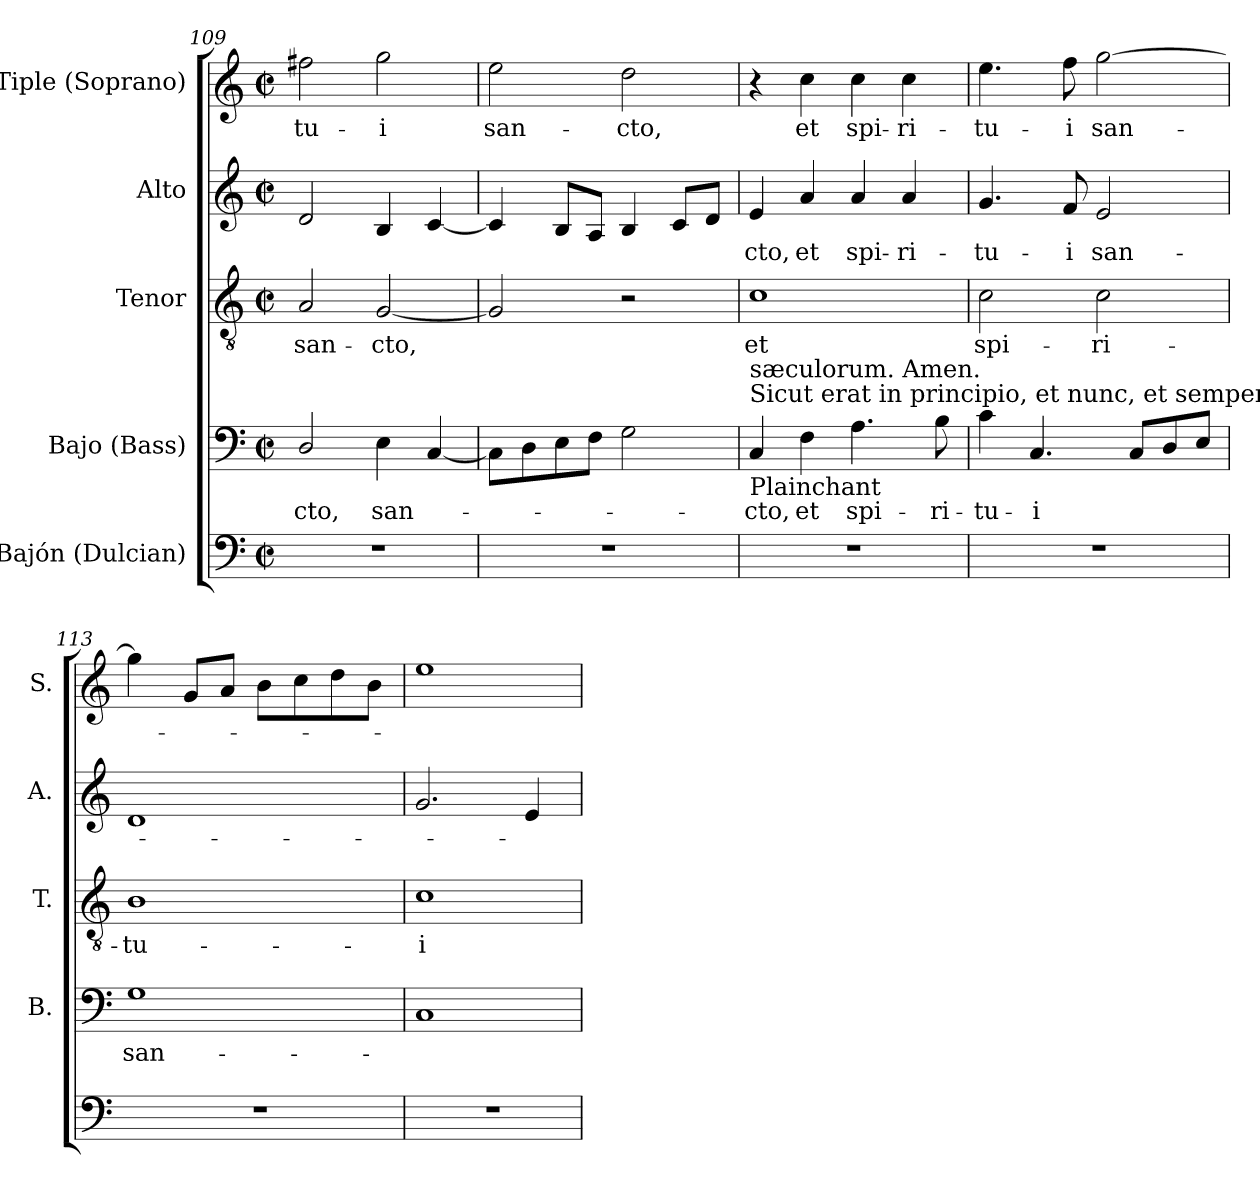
**kern	**kern	**text	**kern	**text	**kern	**text	**kern	**text
*part5	*part4	*part4	*part3	*part3	*part2	*part2	*part1	*part1
*staff5	*staff4	*staff4	*staff3	*staff3	*staff2	*staff2	*staff1	*staff1
*I"Bajón (Dulcian)	*I"Bajo (Bass)	*	*I"Tenor	*	*I"Alto	*	*I"Tiple (Soprano)	*
*	*I'B.	*	*I'T.	*	*I'A.	*	*I'S.	*
*clefF4	*clefF4	*	*clefGv2	*	*clefG2	*	*clefG2	*
*	*	*	*ITrd7c12	*	*	*	*	*
*k[]	*k[]	*	*k[]	*	*k[]	*	*k[]	*
*C:	*C:	*	*C:	*	*C:	*	*C:	*
*M2/2	*M2/2	*	*M2/2	*	*M2/2	*	*M2/2	*
*met(c|)	*met(c|)	*	*met(c|)	*	*met(c|)	*	*met(c|)	*
=109	=109	=109	=109	=109	=109	=109	=109	=109
!	!	!LO:LY:b:color=#000000	!	!	!	!	!	!
!	!	!	!	!LO:LY:b:color=#000000	!	!	!	!
!	!	!	!	!	!	!	!	!LO:LY:b:color=#000000
1r	2Di/	-cto,	2AAi/	san-	2di/	.	2ff#Xi\	-tu-
!	!	!LO:LY:b:color=#000000	!	!	!	!	!	!
!	!	!	!	!LO:LY:b:color=#000000	!	!	!	!
!	!	!	!	!	!	!	!	!LO:LY:b:color=#000000
.	4Ei\	san-	[2GGi/	-cto,	4Bi/	.	2ggi\	-i
.	[4Ci/	.	.	.	[4ci/	.	.	.
=110	=110	=110	=110	=110	=110	=110	=110	=110
!	!	!	!	!	!	!	!	!LO:LY:b:color=#000000
1r	8Ci\L]	.	2GGi/]	.	4ci/]	.	2eei\	san-
.	8Di\	.	.	.	.	.	.	.
.	8Ei\	.	.	.	8Bi/L	.	.	.
.	8Fi\J	.	.	.	8Ai/J	.	.	.
!	!	!	!	!	!	!	!	!LO:LY:b:color=#000000
.	2Gi\	.	2r	.	4Bi/	.	2ddi\	-cto,
.	.	.	.	.	8ci/L	.	.	.
.	.	.	.	.	8di/J	.	.	.
!!LO:PB:g=z
=111	=111	=111	=111	=111	=111	=111	=111	=111
!	!	!LO:LY:b:color=#000000	!	!	!	!	!	!
!	!	!	!	!LO:LY:b:color=#000000	!	!	!	!
!	!LO:TX:b:t=Plainchant	!	!	!	!	!	!	!
!	!LO:TX:t=Sicut erat in principio, et nunc, et semper, et in sæcula	!	!	!	!	!	!	!
!	!LO:TX:t=sæculorum. Amen.	!	!	!	!	!	!	!
!	!	!	!	!	!	!LO:LY:b:color=#000000	!	!
1r	4Ci/	-cto,	1Ci	et	4ei/	-cto,	4r	.
!	!	!LO:LY:b:color=#000000	!	!	!	!	!	!
!	!	!	!	!	!	!LO:LY:b:color=#000000	!	!
!	!	!	!	!	!	!	!	!LO:LY:b:color=#000000
.	4Fi\	et	.	.	4ai/	et	4cci\	et
!	!	!LO:LY:b:color=#000000	!	!	!	!	!	!
!	!	!	!	!	!	!LO:LY:b:color=#000000	!	!
!	!	!	!	!	!	!	!	!LO:LY:b:color=#000000
.	4.Ai\	spi-	.	.	4ai/	spi-	4cci\	spi-
!	!	!	!	!	!	!LO:LY:b:color=#000000	!	!
!	!	!	!	!	!	!	!	!LO:LY:b:color=#000000
.	.	.	.	.	4ai/	-ri-	4cci\	-ri-
!	!	!LO:LY:b:color=#000000	!	!	!	!	!	!
.	8Bi\	-ri-	.	.	.	.	.	.
=112	=112	=112	=112	=112	=112	=112	=112	=112
!	!	!LO:LY:b:color=#000000	!	!	!	!	!	!
!	!	!	!	!LO:LY:b:color=#000000	!	!	!	!
!	!	!	!	!	!	!LO:LY:b:color=#000000	!	!
!	!	!	!	!	!	!	!	!LO:LY:b:color=#000000
1r	4ci\	-tu-	2Ci\	spi-	4.gi/	-tu-	4.eei\	-tu-
!	!	!LO:LY:b:color=#000000	!	!	!	!	!	!
.	4.Ci/	-i	.	.	.	.	.	.
!	!	!	!	!	!	!LO:LY:b:color=#000000	!	!
!	!	!	!	!	!	!	!	!LO:LY:b:color=#000000
.	.	.	.	.	8fi/	-i	8ffi\	-i
!	!	!	!	!LO:LY:b:color=#000000	!	!	!	!
!	!	!	!	!	!	!LO:LY:b:color=#000000	!	!
!	!	!	!	!	!	!	!	!LO:LY:b:color=#000000
.	.	.	2Ci\	-ri-	2ei/	san-	[2ggi\	san-
.	8Ci/L	.	.	.	.	.	.	.
.	8Di/	.	.	.	.	.	.	.
.	8Ei/J	.	.	.	.	.	.	.
=113	=113	=113	=113	=113	=113	=113	=113	=113
!	!	!LO:LY:b:color=#000000	!	!	!	!	!	!
!	!	!	!	!LO:LY:b:color=#000000	!	!	!	!
1r	1Gi	san-	1BBi	-tu-	1di	.	4ggi\]	.
.	.	.	.	.	.	.	8gi/L	.
.	.	.	.	.	.	.	8ai/J	.
.	.	.	.	.	.	.	8bi\L	.
.	.	.	.	.	.	.	8cci\	.
.	.	.	.	.	.	.	8ddi\	.
.	.	.	.	.	.	.	8bi\J	.
=114	=114	=114	=114	=114	=114	=114	=114	=114
!	!	!	!	!LO:LY:b:color=#000000	!	!	!	!
1r	1Ci	.	1Ci	-i	2.gi/	.	1eei	.
.	.	.	.	.	4ei/	.	.	.
=	=	=	=	=	=	=	=	=
*-	*-	*-	*-	*-	*-	*-	*-	*-
